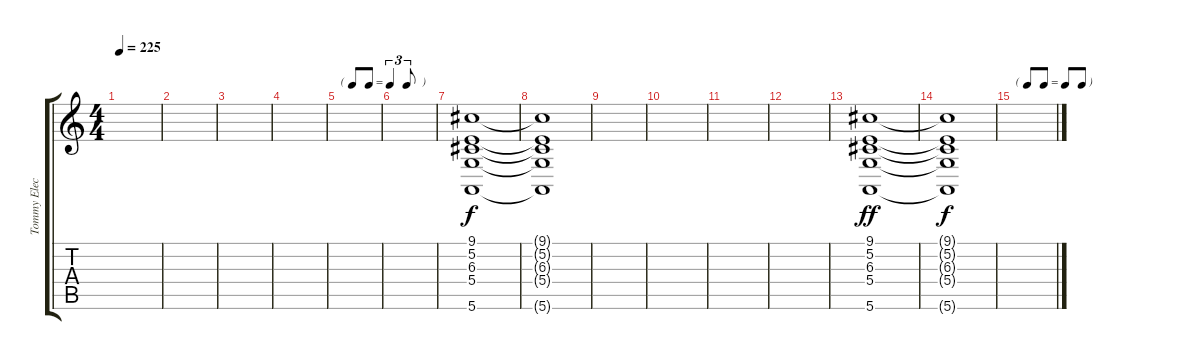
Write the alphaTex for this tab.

\track ("Tommy Elec." "Tommy Elec") {instrument electricpiano1 bank 255}
\staff {score tabs}
\tuning (E4 B3 G3 D3 A2 E2) {hide}
\ts (4 4)
\tempo 225
\clef g2
\ks c
|
|
|
|
\tf triplet8th
|
|
(9.1 5.2 6.3 5.4 5.6).1 |
(9.1{t} 5.2{t} 6.3{t} 5.4{t} 5.6{t}).1{dy f} |
|
|
|
|
(9.1 5.2 6.3 5.4 5.6).1{dy ff} |
(9.1{t} 5.2{t} 6.3{t} 5.4{t} 5.6{t}).1{dy f} |
\tf none
